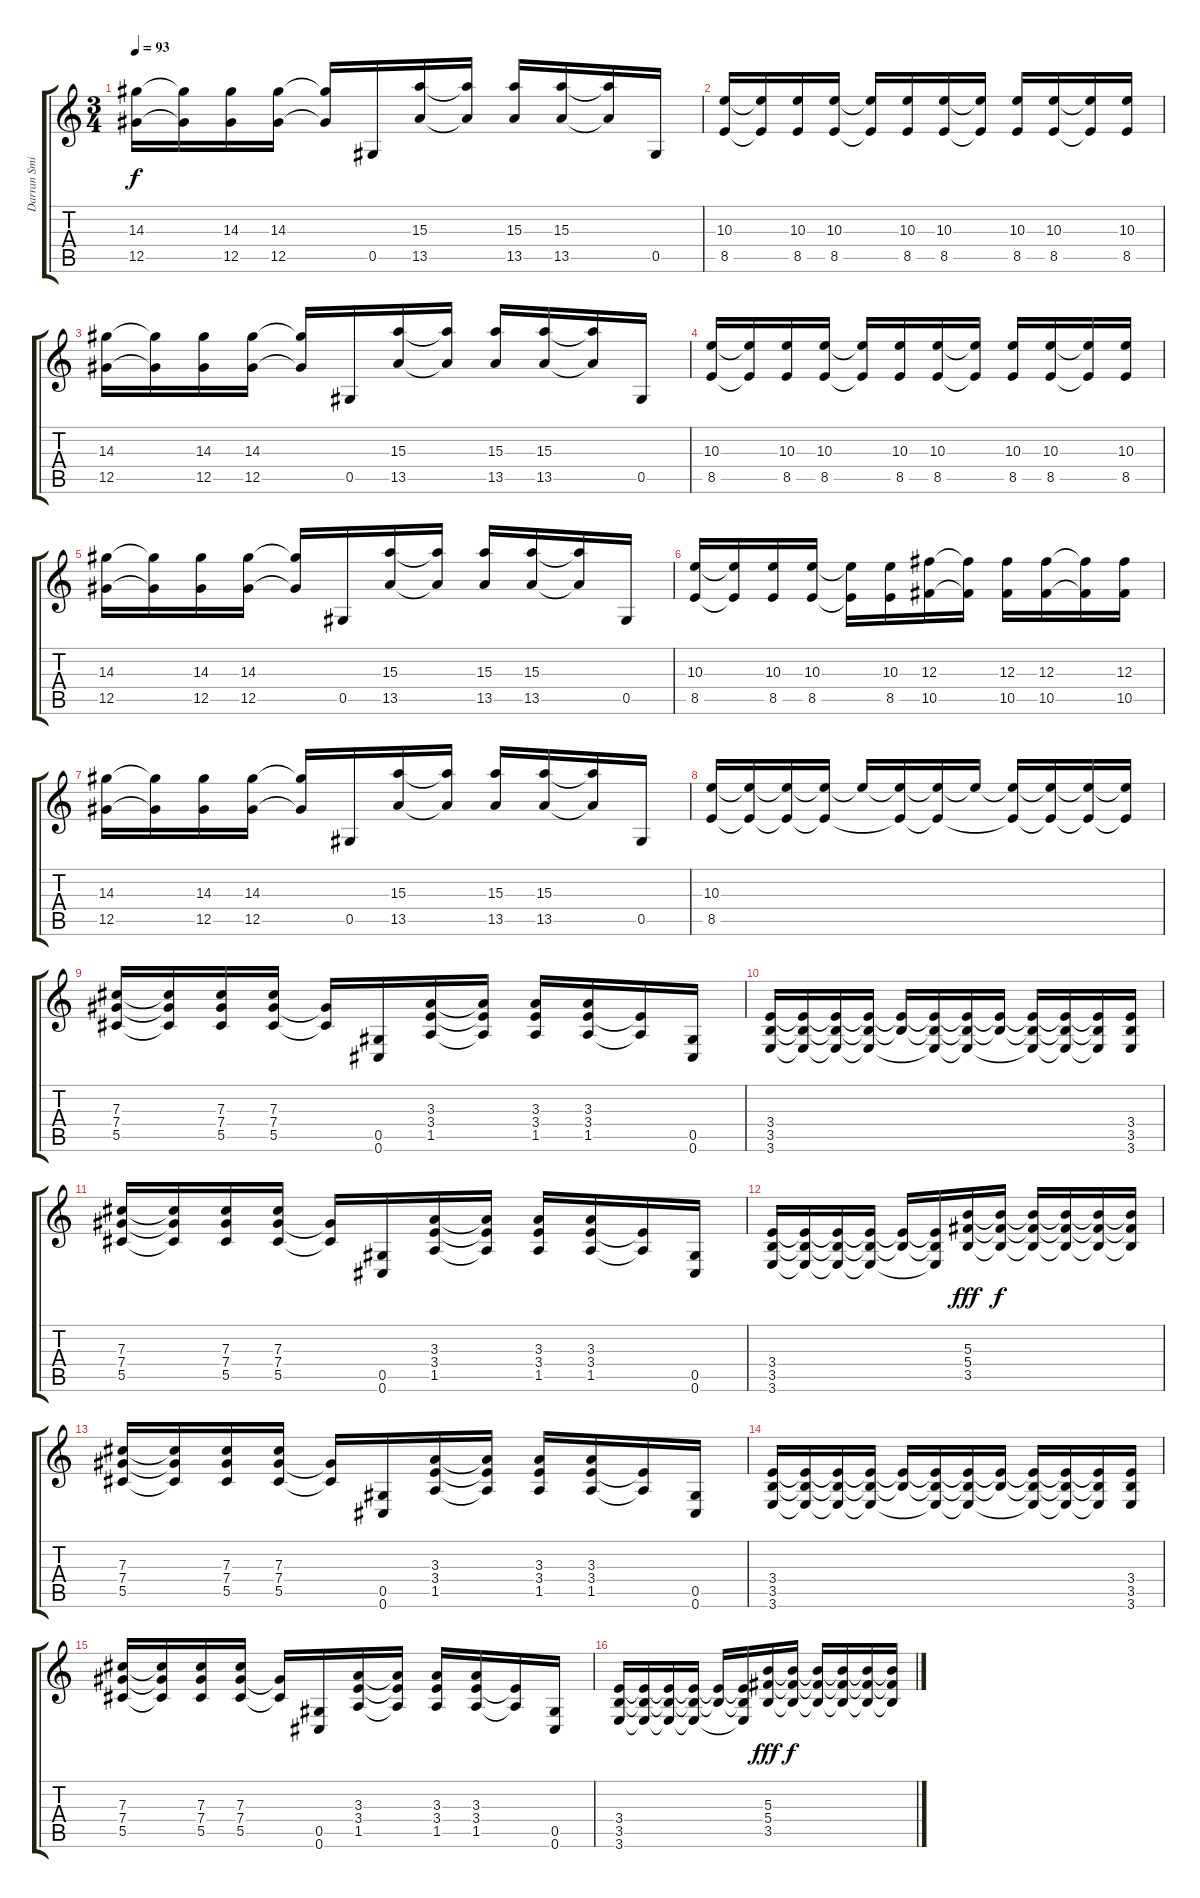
\track ("Darran Smith" "Darran Smi") {instrument distortionguitar}
\staff {score tabs}
\tuning (Eb4 Bb3 Gb3 Db3 Ab2 Db2) {hide}
\ts (3 4)
\tempo 93
\clef g2
\ks c
(14.3 12.5).16{dy f} (14.3{t} 12.5{t}).16 (14.3 12.5).16 (14.3 12.5).16 (14.3{t} 12.5{t}).16 0.5.16 (15.3 13.5).16 (15.3{t} 13.5{t}).16 (15.3 13.5).16 (15.3 13.5).16 (15.3{t} 13.5{t}).16 0.5.16 |
(10.3 8.5).16 (10.3{t} 8.5{t}).16 (10.3 8.5).16 (10.3 8.5).16 (10.3{t} 8.5{t}).16 (10.3 8.5).16 (10.3 8.5).16 (10.3{t} 8.5{t}).16 (10.3 8.5).16 (10.3 8.5).16 (10.3{t} 8.5{t}).16 (10.3 8.5).16 |
(14.3 12.5).16 (14.3{t} 12.5{t}).16 (14.3 12.5).16 (14.3 12.5).16 (14.3{t} 12.5{t}).16 0.5.16 (15.3 13.5).16 (15.3{t} 13.5{t}).16 (15.3 13.5).16 (15.3 13.5).16 (15.3{t} 13.5{t}).16 0.5.16 |
(10.3 8.5).16 (10.3{t} 8.5{t}).16 (10.3 8.5).16 (10.3 8.5).16 (10.3{t} 8.5{t}).16 (10.3 8.5).16 (10.3 8.5).16 (10.3{t} 8.5{t}).16 (10.3 8.5).16 (10.3 8.5).16 (10.3{t} 8.5{t}).16 (10.3 8.5).16 |
(14.3 12.5).16 (14.3{t} 12.5{t}).16 (14.3 12.5).16 (14.3 12.5).16 (14.3{t} 12.5{t}).16 0.5.16 (15.3 13.5).16 (15.3{t} 13.5{t}).16 (15.3 13.5).16 (15.3 13.5).16 (15.3{t} 13.5{t}).16 0.5.16 |
(10.3 8.5).16 (10.3{t} 8.5{t}).16 (10.3 8.5).16 (10.3 8.5).16 (10.3{t} 8.5{t}).16 (10.3 8.5).16 (12.3 10.5).16 (12.3{t} 10.5{t}).16 (12.3 10.5).16 (12.3 10.5).16 (12.3{t} 10.5{t}).16 (12.3 10.5).16 |
(14.3 12.5).16 (14.3{t} 12.5{t}).16 (14.3 12.5).16 (14.3 12.5).16 (14.3{t} 12.5{t}).16 0.5.16 (15.3 13.5).16 (15.3{t} 13.5{t}).16 (15.3 13.5).16 (15.3 13.5).16 (15.3{t} 13.5{t}).16 0.5.16 |
(10.3 8.5).16 (10.3{t} 8.5{t}).16 (10.3{t} 8.5{t}).16 (10.3{t} 8.5{t}).16 10.3{t}.16 (10.3{t} 8.5{t}).16 (10.3{t} 8.5{t}).16 10.3{t}.16 (10.3{t} 8.5{t}).16 (10.3{t} 8.5{t}).16 (10.3{t} 8.5{t}).16 (10.3{t} 8.5{t}).16 |
(7.3 7.4 5.5).16 (7.3{t} 7.4{t} 5.5{t}).16 (7.3 7.4 5.5).16 (7.3 7.4 5.5).16 (7.4{t} 5.5{t}).16 (0.5 0.6).16 (3.3 3.4 1.5).16 (3.3{t} 3.4{t} 1.5{t}).16 (3.3 3.4 1.5).16 (3.3 3.4 1.5).16 (3.4{t} 1.5{t}).16 (0.5 0.6).16 |
(3.4 3.5 3.6).16 (3.4{t} 3.5{t} 3.6{t}).16 (3.4{t} 3.5{t} 3.6{t}).16 (3.4{t} 3.5{t} 3.6{t}).16 (3.4{t} 3.5{t}).16 (3.4{t} 3.5{t} 3.6{t}).16 (3.4{t} 3.5{t} 3.6{t}).16 (3.4{t} 3.5{t}).16 (3.4{t} 3.5{t} 3.6{t}).16 (3.4{t} 3.5{t} 3.6{t}).16 (3.4{t} 3.5{t} 3.6{t}).16 (3.4 3.5 3.6).16 |
(7.3 7.4 5.5).16 (7.3{t} 7.4{t} 5.5{t}).16 (7.3 7.4 5.5).16 (7.3 7.4 5.5).16 (7.4{t} 5.5{t}).16 (0.5 0.6).16 (3.3 3.4 1.5).16 (3.3{t} 3.4{t} 1.5{t}).16 (3.3 3.4 1.5).16 (3.3 3.4 1.5).16 (3.4{t} 1.5{t}).16 (0.5 0.6).16 |
(3.4 3.5 3.6).16 (3.4{t} 3.5{t} 3.6{t}).16 (3.4{t} 3.5{t} 3.6{t}).16 (3.4{t} 3.5{t} 3.6{t}).16 (3.4{t} 3.5{t}).16 (3.4{t} 3.5{t} 3.6{t}).16 (5.3 5.4 3.5).16{dy fff} (5.3{t} 5.4{t} 3.5{t}).16{dy f} (5.3{t} 5.4{t} 3.5{t}).16 (5.3{t} 5.4{t} 3.5{t}).16 (5.3{t} 5.4{t} 3.5{t}).16 (5.3{t} 5.4{t} 3.5{t}).16 |
(7.3 7.4 5.5).16 (7.3{t} 7.4{t} 5.5{t}).16 (7.3 7.4 5.5).16 (7.3 7.4 5.5).16 (7.4{t} 5.5{t}).16 (0.5 0.6).16 (3.3 3.4 1.5).16 (3.3{t} 3.4{t} 1.5{t}).16 (3.3 3.4 1.5).16 (3.3 3.4 1.5).16 (3.4{t} 1.5{t}).16 (0.5 0.6).16 |
(3.4 3.5 3.6).16 (3.4{t} 3.5{t} 3.6{t}).16 (3.4{t} 3.5{t} 3.6{t}).16 (3.4{t} 3.5{t} 3.6{t}).16 (3.4{t} 3.5{t}).16 (3.4{t} 3.5{t} 3.6{t}).16 (3.4{t} 3.5{t} 3.6{t}).16 (3.4{t} 3.5{t}).16 (3.4{t} 3.5{t} 3.6{t}).16 (3.4{t} 3.5{t} 3.6{t}).16 (3.4{t} 3.5{t} 3.6{t}).16 (3.4 3.5 3.6).16 |
(7.3 7.4 5.5).16 (7.3{t} 7.4{t} 5.5{t}).16 (7.3 7.4 5.5).16 (7.3 7.4 5.5).16 (7.4{t} 5.5{t}).16 (0.5 0.6).16 (3.3 3.4 1.5).16 (3.3{t} 3.4{t} 1.5{t}).16 (3.3 3.4 1.5).16 (3.3 3.4 1.5).16 (3.4{t} 1.5{t}).16 (0.5 0.6).16 |
(3.4 3.5 3.6).16 (3.4{t} 3.5{t} 3.6{t}).16 (3.4{t} 3.5{t} 3.6{t}).16 (3.4{t} 3.5{t} 3.6{t}).16 (3.4{t} 3.5{t}).16 (3.4{t} 3.5{t} 3.6{t}).16 (5.3 5.4 3.5).16{dy fff} (5.3{t} 5.4{t} 3.5{t}).16{dy f} (5.3{t} 5.4{t} 3.5{t}).16 (5.3{t} 5.4{t} 3.5{t}).16 (5.3{t} 5.4{t} 3.5{t}).16 (5.3{t} 5.4{t} 3.5{t}).16
